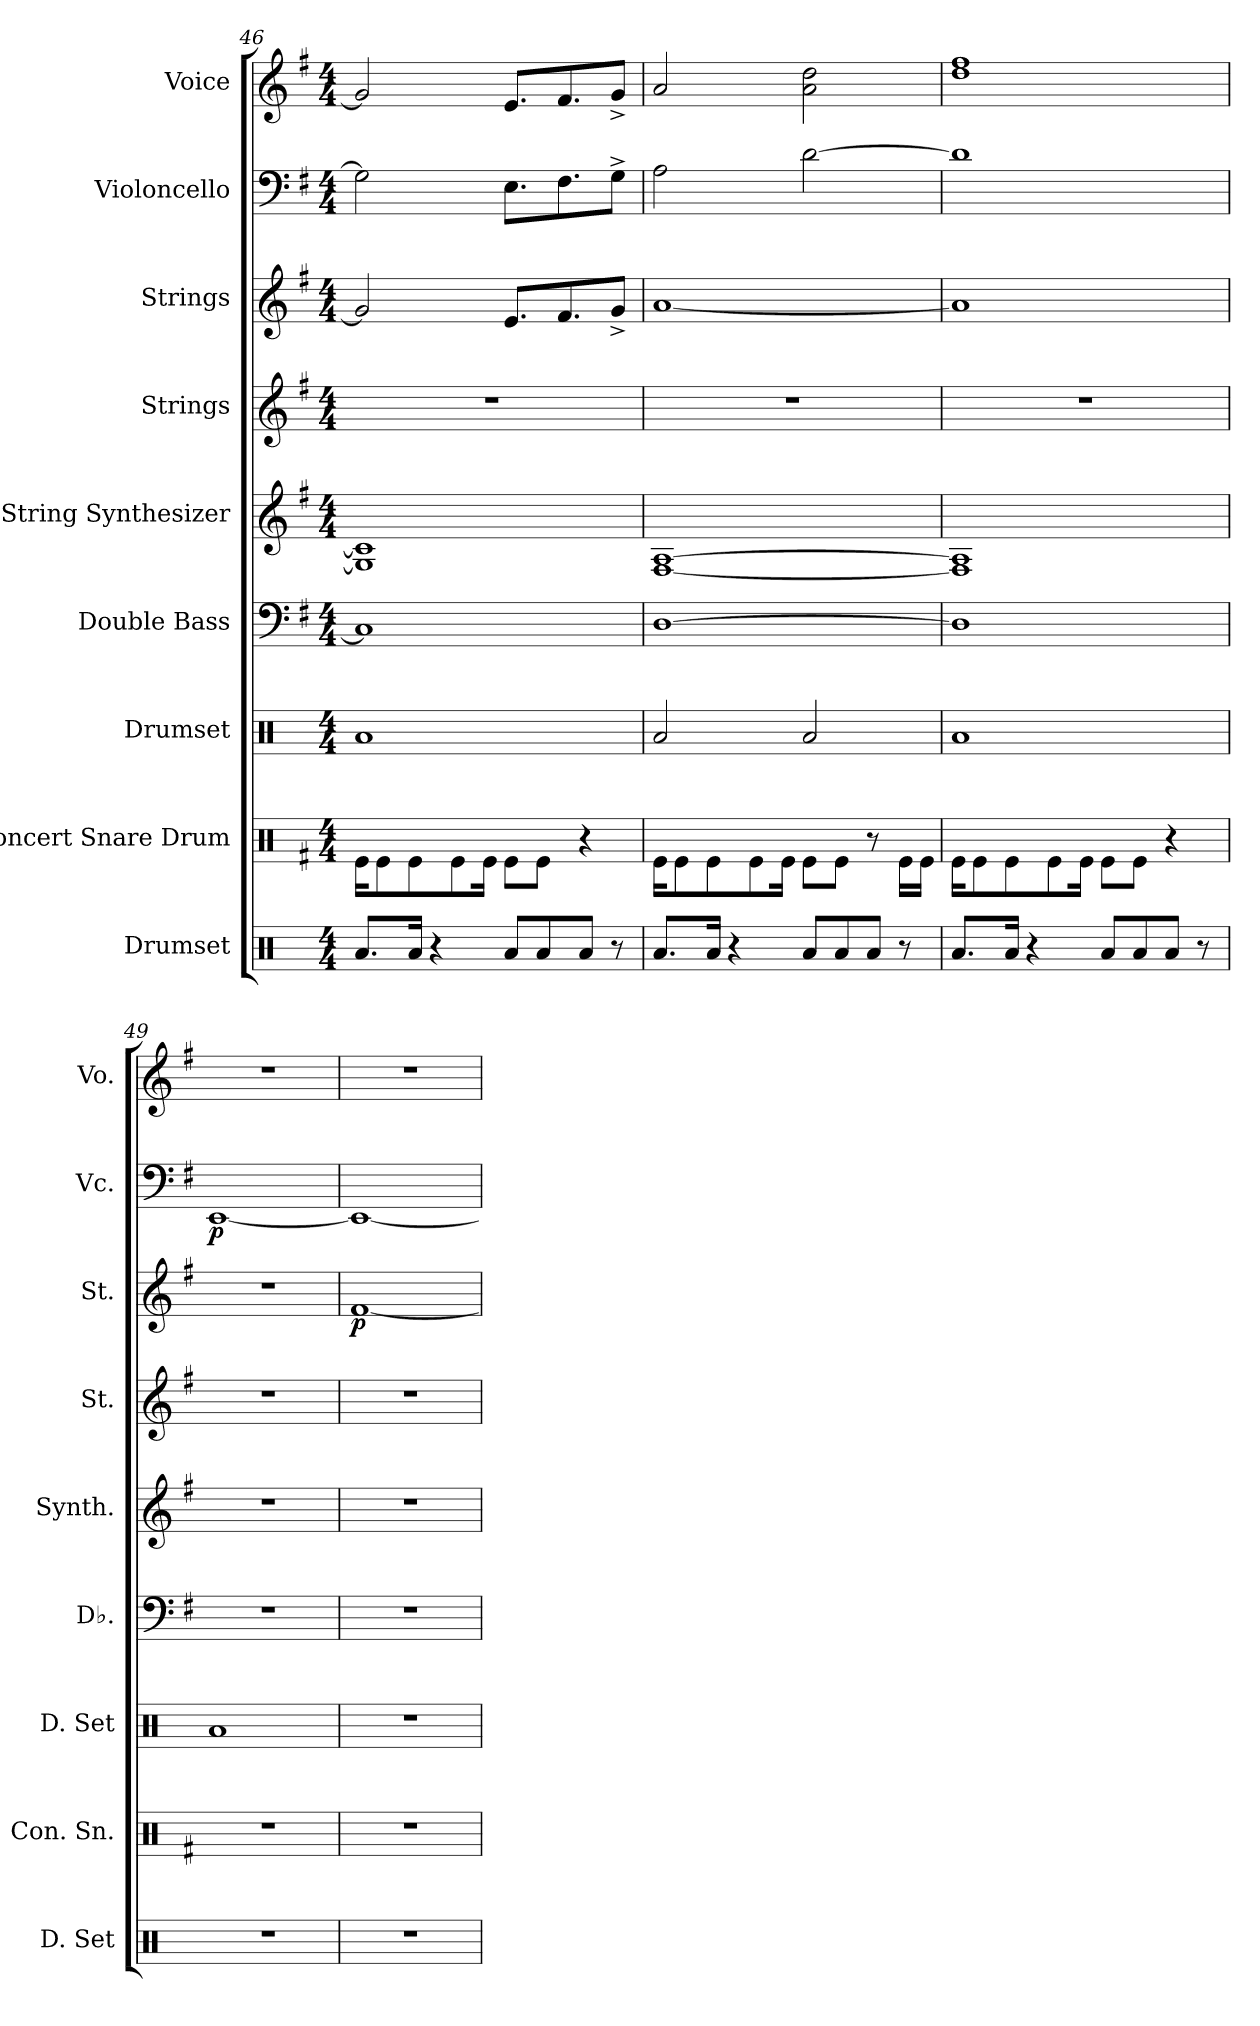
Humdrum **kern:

**kern	**kern	**kern	**kern	**kern	**kern	**kern	**dynam	**kern	**dynam	**kern
*part9	*part8	*part7	*part6	*part5	*part4	*part3	*part3	*part2	*part2	*part1
*staff9	*staff8	*staff7	*staff6	*staff5	*staff4	*staff3	*staff3	*staff2	*staff2	*staff1
*I"Drumset	*I"Concert Snare Drum	*I"Drumset	*I"Double Bass	*I"String Synthesizer	*I"Strings	*I"Strings	*	*I"Violoncello	*	*I"Voice
*I'D. Set	*I'Con. Sn.	*I'D. Set	*I'Db.	*I'Synth.	*I'St.	*I'St.	*	*I'Vc.	*	*I'Vo.
*clefX	*clefX	*clefX	*clefF4	*clefG2	*clefG2	*clefG2	*	*clefF4	*	*clefG2
*	*	*	*ITrd7c12	*	*	*	*	*	*	*
*k[]	*k[f#]	*k[]	*k[f#]	*k[f#]	*k[f#]	*k[f#]	*	*k[f#]	*	*k[f#]
*M4/4	*M4/4	*M4/4	*M4/4	*M4/4	*M4/4	*M4/4	*	*M4/4	*	*M4/4
=46	=46	=46	=46	=46	=46	=46	=46	=46	=46	=46
8.Ra/L	16Re\KL	1Ra	1CC]	1G] 1c]	1r	2g/]	.	2G\]	.	2g/]
.	8Re\	.	.	.	.	.	.	.	.	.
16Ra/Jk	8Re\	.	.	.	.	.	.	.	.	.
4r	.	.	.	.	.	.	.	.	.	.
.	8Re\	.	.	.	.	.	.	.	.	.
.	16Re\Jk	.	.	.	.	.	.	.	.	.
8Ra/L	8Re\L	.	.	.	.	8.e/L	.	8.E\L	.	8.e/L
8Ra/	8Re\J	.	.	.	.	.	.	.	.	.
.	.	.	.	.	.	8.f#/	.	8.F#\	.	8.f#/
8Ra/J	4r	.	.	.	.	.	.	.	.	.
8r	.	.	.	.	.	8g^/J	.	8G^\J	.	8g^/J
=47	=47	=47	=47	=47	=47	=47	=47	=47	=47	=47
8.Ra/L	16Re\KL	2Ra/	[1DD	[1F# [1A	1r	[1a	.	2A\	.	2a/
.	8Re\	.	.	.	.	.	.	.	.	.
16Ra/Jk	8Re\	.	.	.	.	.	.	.	.	.
4r	.	.	.	.	.	.	.	.	.	.
.	8Re\	.	.	.	.	.	.	.	.	.
.	16Re\Jk	.	.	.	.	.	.	.	.	.
8Ra/L	8Re\L	2Ra/	.	.	.	.	.	[2d\	.	2a\ 2dd\
8Ra/	8Re\J	.	.	.	.	.	.	.	.	.
8Ra/J	8r	.	.	.	.	.	.	.	.	.
8r	16Re\LL	.	.	.	.	.	.	.	.	.
.	16Re\JJ	.	.	.	.	.	.	.	.	.
!!LO:PB:g=z
=48	=48	=48	=48	=48	=48	=48	=48	=48	=48	=48
8.Ra/L	16Re\KL	1Ra	1DD]	1F#] 1A]	1r	1a]	.	1d]	.	1dd 1ff#
.	8Re\	.	.	.	.	.	.	.	.	.
16Ra/Jk	8Re\	.	.	.	.	.	.	.	.	.
4r	.	.	.	.	.	.	.	.	.	.
.	8Re\	.	.	.	.	.	.	.	.	.
.	16Re\Jk	.	.	.	.	.	.	.	.	.
8Ra/L	8Re\L	.	.	.	.	.	.	.	.	.
8Ra/	8Re\J	.	.	.	.	.	.	.	.	.
8Ra/J	4r	.	.	.	.	.	.	.	.	.
8r	.	.	.	.	.	.	.	.	.	.
=49	=49	=49	=49	=49	=49	=49	=49	=49	=49	=49
!	!	!	!	!	!	!	!	!	!LO:DY:b	!
1r	1r	1Ra	1r	1r	1r	1r	.	[1EE	p	1r
=50	=50	=50	=50	=50	=50	=50	=50	=50	=50	=50
!	!	!	!	!	!	!	!LO:DY:b	!	!	!
1r	1r	1r	1r	1r	1r	[1f#	p	1EE_	.	1r
=	=	=	=	=	=	=	=	=	=	=
*-	*-	*-	*-	*-	*-	*-	*-	*-	*-	*-
